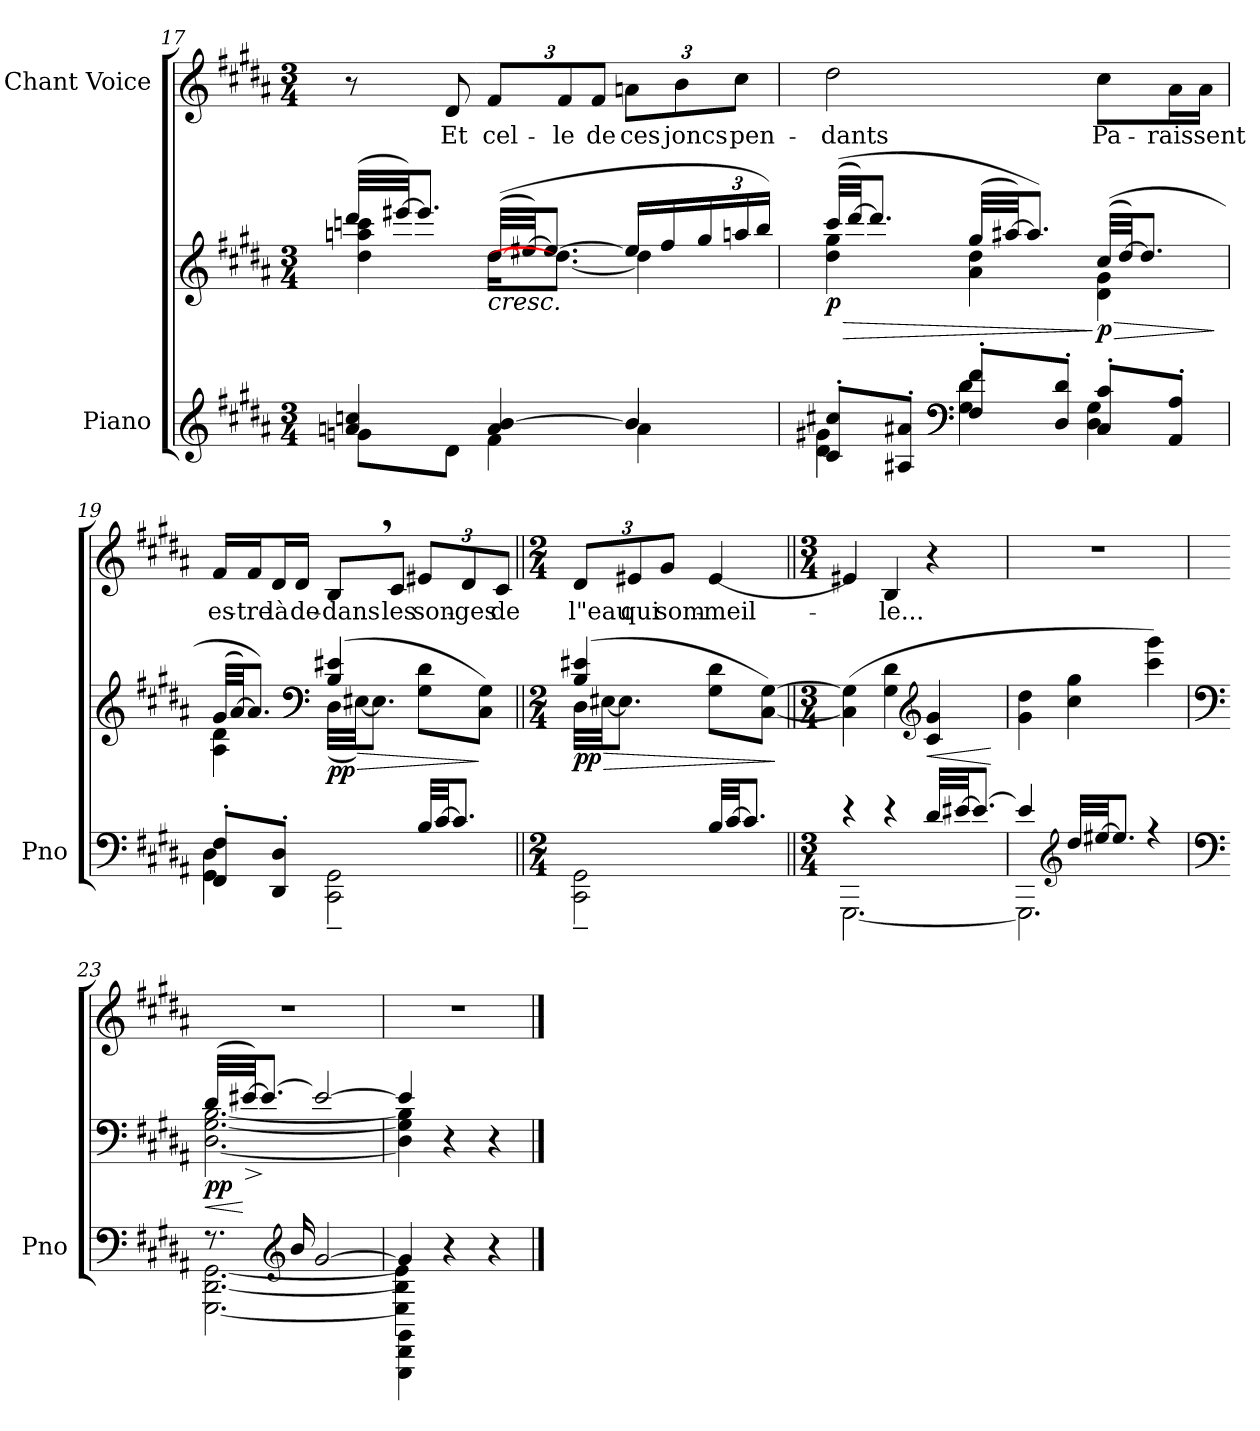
**kern	**kern	**dynam	**kern	**text
*part2	*part2	*part2	*part1	*part1
*staff3	*staff2	*staff2/3	*staff1	*staff1
*I"Piano	*	*	*I"Chant Voice	*
*I'Pno	*	*	*	*
!!LO:LB:g=z
*clefG2	*clefG2	*	*clefG2	*
*k[f#c#g#d#a#]	*k[f#c#g#d#a#]	*	*k[f#c#g#d#a#]	*
*M3/4	*M3/4	*	*M3/4	*
=17	=17	=17	=17	=17
*^	*^	*	*	*
4an/ 4ccn/	8gn\L	(32ddd#/LLL	4dd#\ 4aan\ 4cccn\	.	8r	.
.	.	[32eee#X/JJ)	.	.	.	.
.	.	8.eee#/J]	.	.	.	.
!	!	!	!	!	!	!LO:LY:b
.	8d#\J	.	.	.	8d#/	Et
!	!	!	!	!LO:HP:b	!	!LO:LY:b
4a/ [4b/	4f#\	(([<32dd#/LLL	16dd#\KL	<	12f#/L	cel-
.	.	[32ee#X/JJ)	.	.	.	.
.	.	8.ee#/J_	8.dd#\J_	.	.	.
!	!	!	!	!	!	!LO:LY:b
.	.	.	.	.	12f#/	-le
!	!	!	!	!	!	!LO:LY:b
.	.	.	.	.	12f#/J	de
!	!	!	!	!	!	!LO:LY:b
4b/]	4a\	16ee#/LL]	4dd#\]	.	12an\L	ces
.	.	16ff#/	.	.	.	.
!	!	!	!	!	!	!LO:LY:b
.	.	.	.	.	12b\	joncs
*	*	*Xbrackettup	*	*	*	*
.	.	24gg#/	.	.	.	.
!	!	!	!	!	!	!LO:LY:b
.	.	24aan/	.	.	12cc#\J	pen-
.	.	24bb/JJ)	.	.	.	.
=18	=18	=18	=18	=18	=18	=18
!	!	!	!	!LO:HP:b	!	!LO:LY:b
!	!	!	!	!LO:DY:n=1:b	!	!
8c#/' 8cc#X/'L	4d#\ 4g#X\	((32ccc#/LLL	4dd#\ 4gg#\	> p	2dd#\	-dants
.	.	[32ddd#/JJ)	.	[	.	.
.	.	8.ddd#/J]	.	.	.	.
8A#X/' 8a#X/'J	.	.	.	.	.	.
*clefF4	*	*	*	*	*	*
8F#/' 8f#/'L	4G#\ 4d#\	(32gg#/LLL	4a#\ 4dd#\	.	.	.
.	.	[32aa#X/JJ)	.	.	.	.
.	.	8.aa#/J])	.	.	.	.
8D#/' 8d#/'J	.	.	.	.	.	.
!	!	!	!	!LO:HP:n=1:b	!	!LO:LY:b
!	!	!	!	!LO:DY:n=2:b	!	!
8C#/' 8c#/'L	4D#\ 4G#\	((32cc#/LLL	4d#\ 4g#\	] > p	8cc#\L	Pa-
.	.	[32dd#/JJ)	.	.	.	.
.	.	8.dd#/J]	.	.	.	.
!	!	!	!	!	!	!LO:LY:b
8AA#/' 8A#/'J	.	.	.	.	16a#\L	-raissent
.	.	.	.	.	16a#\JJ	.
*v	*v	*	*	*	*	*
*	*v	*v	*	*	*
.	.	]	.	.
!!LO:LB:g=z
=19	=19	=19	=19	=19
*^	*^	*	*	*
!	!	!	!	!	!	!LO:LY:b
8FF#/' 8F#/'L	4GG#\ 4D#\	(32g#/LLL	4A#\ 4d#\	.	16f#/LL	es-
.	.	[32a#/JJ)	.	.	.	.
!	!	!	!	!	!	!LO:LY:b
.	.	8.a#/J])	.	.	16f#/J	-tre
!	!	!	!	!	!	!LO:LY:b
8DD#/' 8D#/'J	.	.	.	.	16d#/L	là
!	!	!	!	!	!	!LO:LY:b
.	.	.	.	.	16d#/JJ	de-
*	*	*clefF4	*	*	*	*
!	!	!	!	!LO:HP:b	!	!LO:LY:b
!	!	!	!	!LO:DY:n=1:b	!	!
4ryy	2CC#\~ 2GG#\~	(4B/ 4e#X/	(32D#\LLL	> pp	8B,/L	-dans
.	.	.	[>32E#X\JJ)	.	.	.
.	.	.	8.E#\J]	.	.	.
!	!	!	!	!	!	!LO:LY:b
.	.	.	.	.	8c#/J	les
!	!	!	!	!	!	!LO:LY:b
32B/LLL	.	8G#\ 8d#\L	4ryy	.	12e#X/L	son-
[<32c#/JJ	.	.	.	.	.	.
8.c#/J]	.	.	.	.	.	.
!	!	!	!	!	!	!LO:LY:b
.	.	.	.	.	12d#/	-ges
.	.	8C#\ 8G#\J)	.	]	.	.
!	!	!	!	!	!	!LO:LY:b
.	.	.	.	.	12c#/J	de
=20||	=20||	=20||	=20||	=20||	=20||	=20||
*M2/4	*	*M2/4	*	*	*M2/4	*
!	!	!	!	!LO:HP:b	!	!LO:LY:b
!	!	!	!	!LO:DY:n=1:b	!	!
4ryy	2CC#\~ 2GG#\~	(4B/ 4e#X/	32D#\LLL	> pp	12d#/L	l"eau
.	.	.	[32E#X\JJ	.	.	.
.	.	.	8.E#\J]	.	.	.
!	!	!	!	!	!	!LO:LY:b
.	.	.	.	.	12e#X/	qui
!	!	!	!	!	!	!LO:LY:b
.	.	.	.	.	12g#/J	som-
!	!	!	!	!	!	!LO:LY:b
32B/LLL	.	8G#\ 8d#\L	4ryy	.	[4e#/	-meil-
[<32c#/JJ	.	.	.	.	.	.
8.c#/J]	.	.	.	.	.	.
.	.	[8C#\ [8G#\J)	.	.	.	.
*v	*v	*	*	*	*	*
*	*v	*v	*	*	*
.	.	]	.	.
!!LO:LB:g=z
=21||	=21||	=21||	=21||	=21||
*M3/4	*M3/4	*	*M3/4	*
*^	*	*	*	*
4r	[2.GGG#\	(4C#\] 4G#\]	.	4e#X/]	.
!	!	!	!	!	!LO:LY:b
4r	.	4G#\ 4d#\	.	4B/	-le...
*	*	*clefG2	*	*	*
!	!	!	!LO:HP:b	!	!
32d#/LLL	.	4c#/ 4g#/	<	4r	.
[32e#X/JJ	.	.	.	.	.
8.e#/J_	.	.	.	.	.
*v	*v	*	*	*	*
.	.	[	.	.
=22	=22	=22	=22	=22
*^	*	*	*	*
4e#/]	2.GGG#\]	4g#\ 4dd#\	.	2.r	.
*clefG2	*	*	*	*	*
32dd#/LLL	.	4cc#\ 4gg#\	.	.	.
[32ee#X/JJ	.	.	.	.	.
8.ee#/J]	.	.	.	.	.
4r	.	4ccc#\ 4ggg#\)	.	.	.
=23	=23	=23	=23	=23	=23
*clefF4	*	*clefF4	*	*	*
!	!	!	!LO:HP:b	!	!
*	*	*^	*	*	*
!	!	!	!	!LO:DY:n=1:b	!	!
8.r	[2.GGG#\ [2.DD#\ [2.GG#\	(32d#/LLL	[2.D#\ [2.G#\ [2.B\	< pp	2.r	.
!	!	!	!	!LO:HP:n=1:b	!	!
.	.	[32e#X/JJ)	.	[ >	.	.
.	.	8.e#/J_	.	]	.	.
*clefG2	*	*	*	*	*	*
16b/	.	.	.	.	.	.
[2g#/	.	2e#/_	.	.	.	.
=24	=24	=24	=24	=24	=24	=24
*	*^	*	*	*	*	*
4g#/]	4GGG#] 4DD#] 4GG#]	4E\ 4B\ 4e\	4e#/]	4D#\] 4G#\] 4B\]	.	2.r	.
4r	4ryy	4ryy	4r	4ryy	.	.	.
4r	4ryy	4ryy	4r	4ryy	.	.	.
*v	*v	*v	*	*	*	*	*
*	*v	*v	*	*	*
==	==	==	==	==
*-	*-	*-	*-	*-
